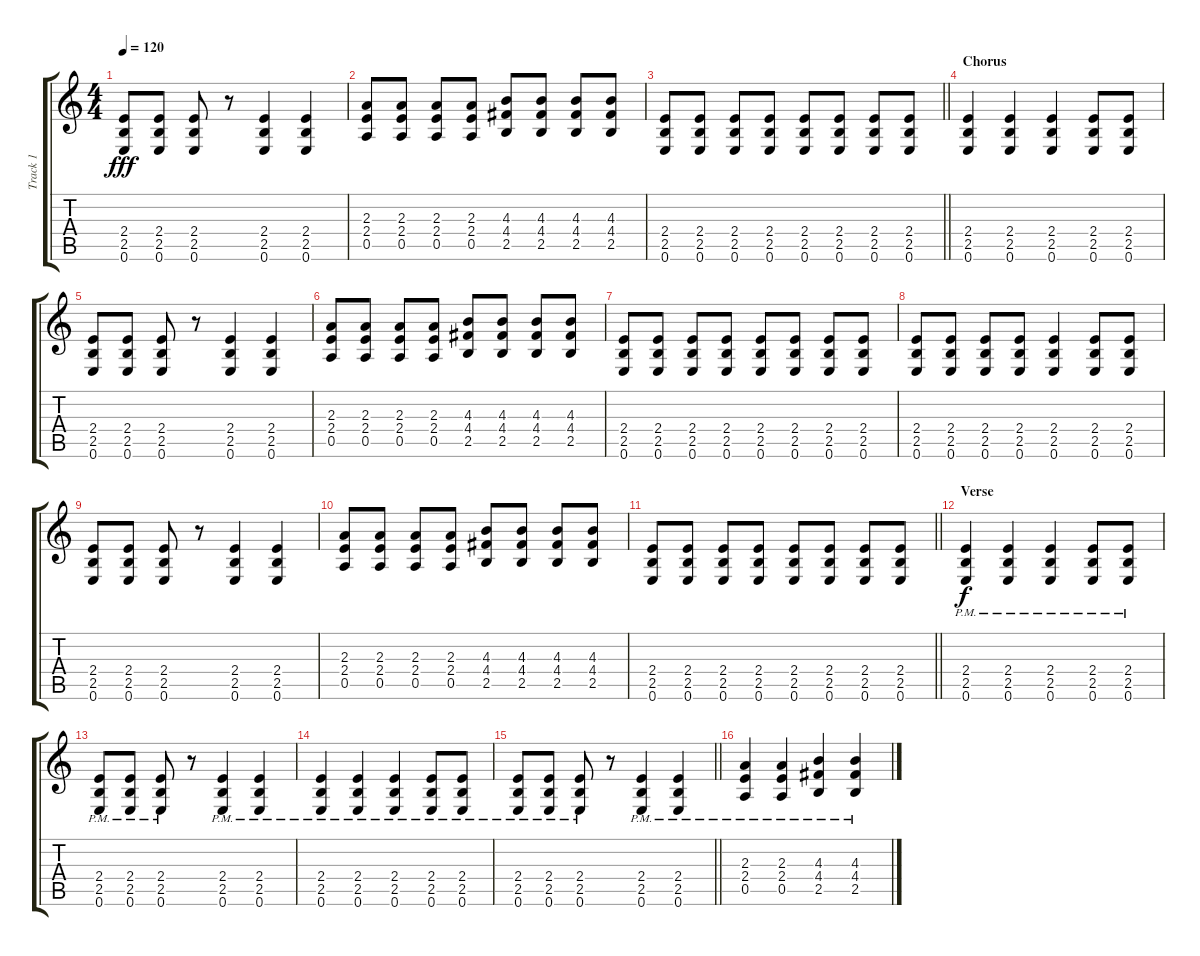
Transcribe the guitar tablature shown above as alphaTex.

\track ("Track 1" "Track 1") {instrument electricguitarclean}
\staff {score tabs}
\tuning (E4 B3 G3 D3 A2 E2) {hide}
\ts (4 4)
\tempo 120
\clef g2
\ks c
(2.4 2.5 0.6).8{dy fff} (2.4 2.5 0.6).8 (2.4 2.5 0.6).8 r.8 (2.4 2.5 0.6).4 (2.4 2.5 0.6).4 |
(2.3 2.4 0.5).8 (2.3 2.4 0.5).8 (2.3 2.4 0.5).8 (2.3 2.4 0.5).8 (4.3 4.4 2.5).8 (4.3 4.4 2.5).8 (4.3 4.4 2.5).8 (4.3 4.4 2.5).8 |
\barLineRight lightlight
(2.4 2.5 0.6).8 (2.4 2.5 0.6).8 (2.4 2.5 0.6).8 (2.4 2.5 0.6).8 (2.4 2.5 0.6).8 (2.4 2.5 0.6).8 (2.4 2.5 0.6).8 (2.4 2.5 0.6).8 |
\section ("" "Chorus")
(2.4 2.5 0.6).4 (2.4 2.5 0.6).4 (2.4 2.5 0.6).4 (2.4 2.5 0.6).8 (2.4 2.5 0.6).8 |
(2.4 2.5 0.6).8 (2.4 2.5 0.6).8 (2.4 2.5 0.6).8 r.8 (2.4 2.5 0.6).4 (2.4 2.5 0.6).4 |
(2.3 2.4 0.5).8 (2.3 2.4 0.5).8 (2.3 2.4 0.5).8 (2.3 2.4 0.5).8 (4.3 4.4 2.5).8 (4.3 4.4 2.5).8 (4.3 4.4 2.5).8 (4.3 4.4 2.5).8 |
(2.4 2.5 0.6).8 (2.4 2.5 0.6).8 (2.4 2.5 0.6).8 (2.4 2.5 0.6).8 (2.4 2.5 0.6).8 (2.4 2.5 0.6).8 (2.4 2.5 0.6).8 (2.4 2.5 0.6).8 |
(2.4 2.5 0.6).8 (2.4 2.5 0.6).8 (2.4 2.5 0.6).8 (2.4 2.5 0.6).8 (2.4 2.5 0.6).4 (2.4 2.5 0.6).8 (2.4 2.5 0.6).8 |
(2.4 2.5 0.6).8 (2.4 2.5 0.6).8 (2.4 2.5 0.6).8 r.8 (2.4 2.5 0.6).4 (2.4 2.5 0.6).4 |
(2.3 2.4 0.5).8 (2.3 2.4 0.5).8 (2.3 2.4 0.5).8 (2.3 2.4 0.5).8 (4.3 4.4 2.5).8 (4.3 4.4 2.5).8 (4.3 4.4 2.5).8 (4.3 4.4 2.5).8 |
\barLineRight lightlight
(2.4 2.5 0.6).8 (2.4 2.5 0.6).8 (2.4 2.5 0.6).8 (2.4 2.5 0.6).8 (2.4 2.5 0.6).8 (2.4 2.5 0.6).8 (2.4 2.5 0.6).8 (2.4 2.5 0.6).8 |
\section ("" "Verse")
(2.4{pm} 2.5{pm} 0.6{pm}).4{dy f} (2.4{pm} 2.5{pm} 0.6{pm}).4 (2.4{pm} 2.5{pm} 0.6{pm}).4 (2.4{pm} 2.5{pm} 0.6{pm}).8 (2.4{pm} 2.5{pm} 0.6{pm}).8 |
(2.4{pm} 2.5{pm} 0.6{pm}).8 (2.4{pm} 2.5{pm} 0.6{pm}).8 (2.4{pm} 2.5{pm} 0.6{pm}).8 r.8 (2.4{pm} 2.5{pm} 0.6{pm}).4 (2.4{pm} 2.5{pm} 0.6{pm}).4 |
(2.4{pm} 2.5{pm} 0.6{pm}).4 (2.4{pm} 2.5{pm} 0.6{pm}).4 (2.4{pm} 2.5{pm} 0.6{pm}).4 (2.4{pm} 2.5{pm} 0.6{pm}).8 (2.4{pm} 2.5{pm} 0.6{pm}).8 |
\barLineRight lightlight
(2.4{pm} 2.5{pm} 0.6{pm}).8 (2.4{pm} 2.5{pm} 0.6{pm}).8 (2.4{pm} 2.5{pm} 0.6{pm}).8 r.8 (2.4{pm} 2.5{pm} 0.6{pm}).4 (2.4{pm} 2.5{pm} 0.6{pm}).4 |
(2.3{pm} 2.4{pm} 0.5{pm}).4 (2.3{pm} 2.4{pm} 0.5{pm}).4 (4.3{pm} 4.4{pm} 2.5{pm}).4 (4.3{pm} 4.4{pm} 2.5{pm}).4
